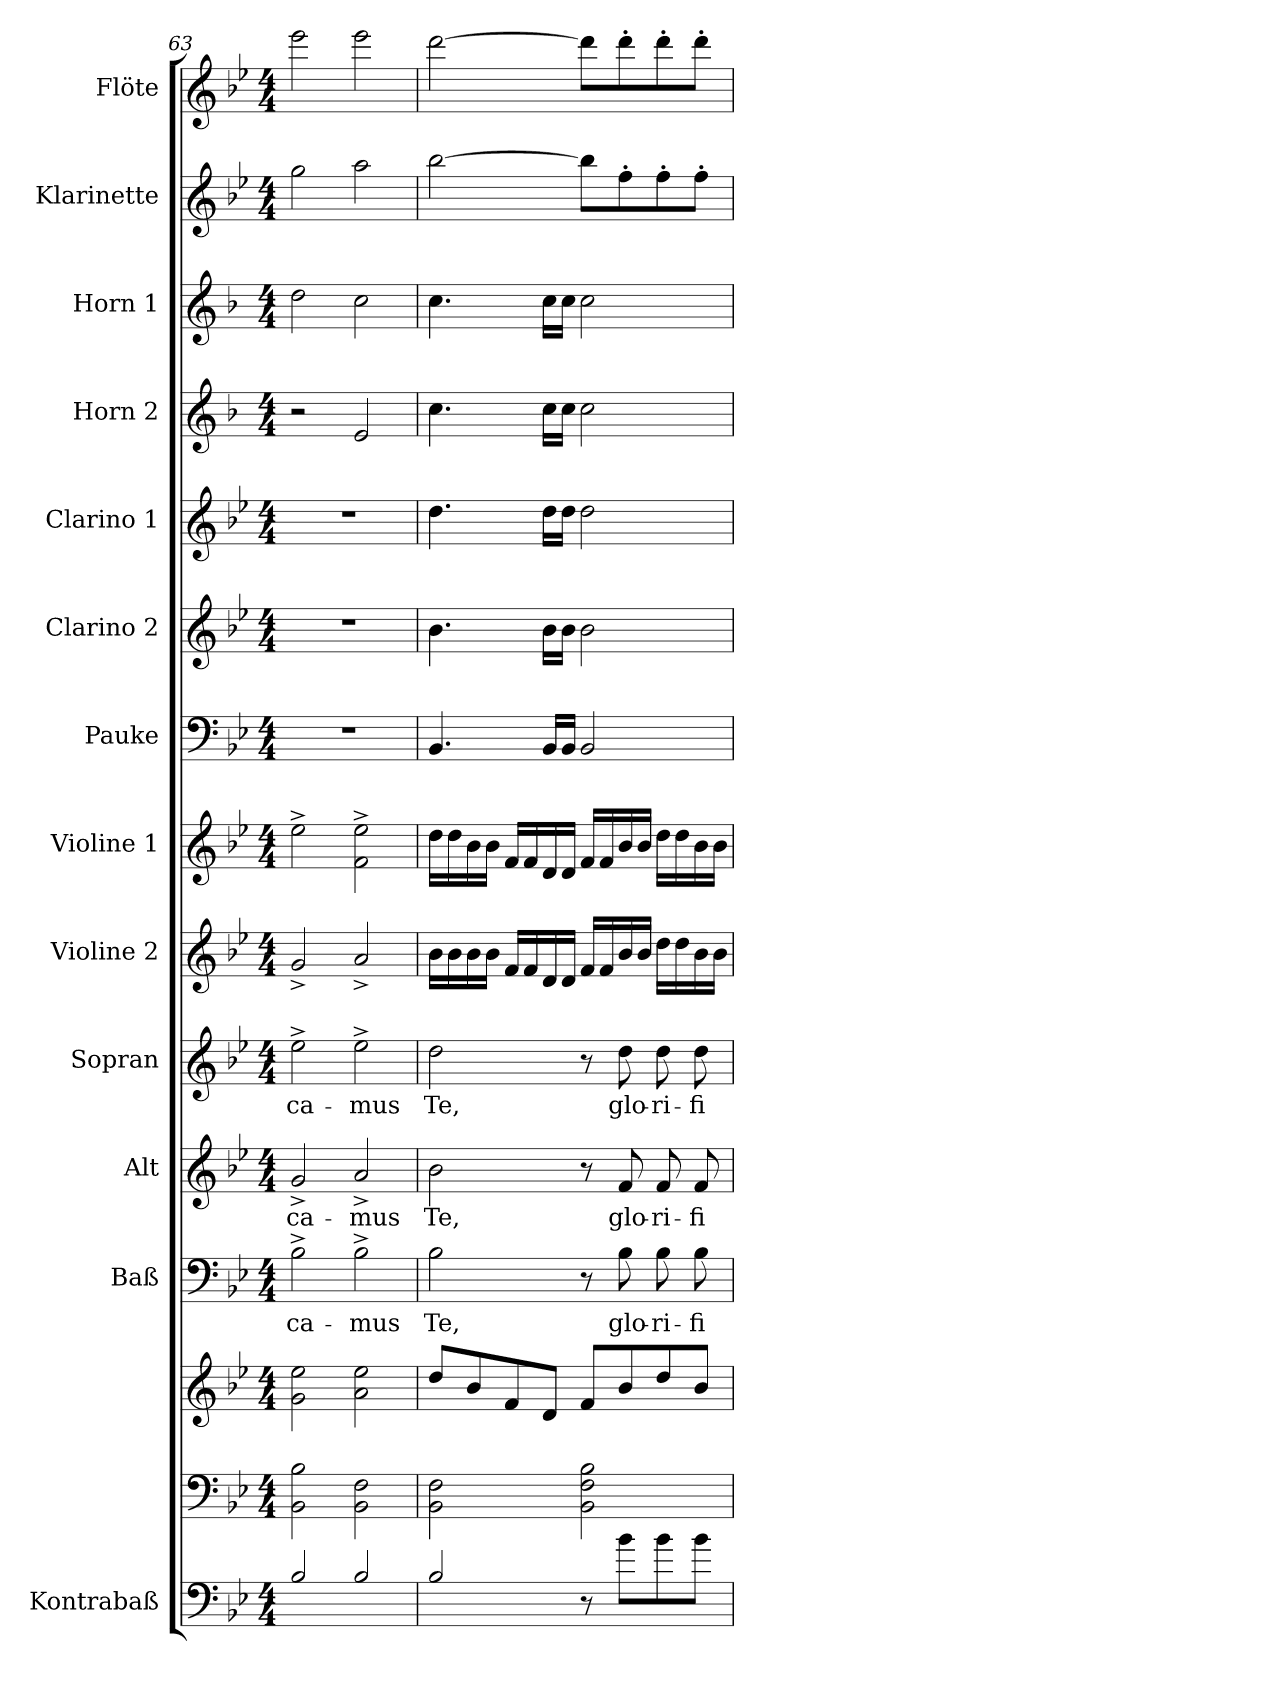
**kern	**kern	**kern	**kern	**text	**kern	**text	**kern	**text	**kern	**kern	**kern	**kern	**kern	**kern	**kern	**kern	**kern
*part14	*part13	*part13	*part12	*part12	*part11	*part11	*part10	*part10	*part9	*part8	*part7	*part6	*part5	*part4	*part3	*part2	*part1
*staff15	*staff14	*staff13	*staff12	*staff12	*staff11	*staff11	*staff10	*staff10	*staff9	*staff8	*staff7	*staff6	*staff5	*staff4	*staff3	*staff2	*staff1
*I"Kontrabaß	*	*	*I"Baß	*	*I"Alt	*	*I"Sopran	*	*I"Violine 2	*I"Violine 1	*I"Pauke	*I"Clarino 2	*I"Clarino 1	*I"Horn 2	*I"Horn 1	*I"Klarinette	*I"Flöte
*I'Kb	*	*	*I'Baß	*	*I'Alt	*	*I'Sop	*	*I'Vln. 2	*I'Vln. 1	*I'Pk.	*	*	*I'Hrn. 2	*I'Hrn. 1	*	*I'Fl.
*clefF4	*clefF4	*clefG2	*clefF4	*	*clefG2	*	*clefG2	*	*clefG2	*clefG2	*clefF4	*clefG2	*clefG2	*clefG2	*clefG2	*clefG2	*clefG2
*ITrd7c12	*	*	*	*	*	*	*	*	*	*	*	*ITrd7c12	*ITrd7c12	*ITrd4c7	*ITrd4c7	*	*
*k[b-e-]	*k[b-e-]	*k[b-e-]	*k[b-e-]	*	*k[b-e-]	*	*k[b-e-]	*	*k[b-e-]	*k[b-e-]	*k[b-e-]	*k[b-e-]	*k[b-e-]	*k[b-e-]	*k[b-e-]	*k[b-e-]	*k[b-e-]
*B-:	*B-:	*B-:	*B-:	*	*B-:	*	*B-:	*	*B-:	*B-:	*B-:	*B-:	*B-:	*B-:	*B-:	*B-:	*B-:
*M4/4	*M4/4	*M4/4	*M4/4	*	*M4/4	*	*M4/4	*	*M4/4	*M4/4	*M4/4	*M4/4	*M4/4	*M4/4	*M4/4	*M4/4	*M4/4
=63	=63	=63	=63	=63	=63	=63	=63	=63	=63	=63	=63	=63	=63	=63	=63	=63	=63
!	!	!	!	!LO:LY:b	!	!LO:LY:b	!	!LO:LY:b	!	!	!	!	!	!	!	!	!
2BB-/	2BB-\ 2B-\	2g\ 2ee-\	2B-^>\	-ca-	2g^</	-ca-	2ee-^>\	-ca-	2g^</	2ee-^>\	1r	1r	1r	2r	2g\	2gg\	2eee-\
!	!	!	!	!LO:LY:b	!	!LO:LY:b	!	!LO:LY:b	!	!	!	!	!	!	!	!	!
2BB-/	2BB-\ 2F\	2a\ 2ee-\	2B-^>\	-mus	2a^</	-mus	2ee-^>\	-mus	2a^</	2f\^> 2ee-\^>	.	.	.	2A/	2f\	2aa\	2eee-\
=64	=64	=64	=64	=64	=64	=64	=64	=64	=64	=64	=64	=64	=64	=64	=64	=64	=64
!	!	!	!	!LO:LY:b	!	!LO:LY:b	!	!LO:LY:b	!	!	!	!	!	!	!	!	!
2BB-/	2BB-\ 2F\	8dd/L	2B-\	Te,	2b-\	Te,	2dd\	Te,	16b-\LL	16dd\LL	4.BB-/	4.B-\	4.d\	4.f\	4.f\	[2bb-\	[2ddd\
.	.	.	.	.	.	.	.	.	16b-\	16dd\	.	.	.	.	.	.	.
.	.	8b-/	.	.	.	.	.	.	16b-\	16b-\	.	.	.	.	.	.	.
.	.	.	.	.	.	.	.	.	16b-\JJ	16b-\JJ	.	.	.	.	.	.	.
.	.	8f/	.	.	.	.	.	.	16f/LL	16f/LL	.	.	.	.	.	.	.
.	.	.	.	.	.	.	.	.	16f/	16f/	.	.	.	.	.	.	.
.	.	8d/J	.	.	.	.	.	.	16d/	16d/	16BB-/LL	16B-\LL	16d\LL	16f\LL	16f\LL	.	.
.	.	.	.	.	.	.	.	.	16d/JJ	16d/JJ	16BB-/JJ	16B-\JJ	16d\JJ	16f\JJ	16f\JJ	.	.
8r	2BB-\ 2F\ 2B-\	8f/L	8r	.	8r	.	8r	.	16f/LL	16f/LL	2BB-/	2B-\	2d\	2f\	2f\	8bb-\L]	8ddd\L]
.	.	.	.	.	.	.	.	.	16f/	16f/	.	.	.	.	.	.	.
!	!	!	!	!LO:LY:b	!	!LO:LY:b	!	!LO:LY:b	!	!	!	!	!	!	!	!	!
8B-\L	.	8b-/	8B-\	glo-	8f/	glo-	8dd\	glo-	16b-/	16b-/	.	.	.	.	.	8ff'>\	8ddd'>\
.	.	.	.	.	.	.	.	.	16b-/JJ	16b-/JJ	.	.	.	.	.	.	.
!	!	!	!	!LO:LY:b	!	!LO:LY:b	!	!LO:LY:b	!	!	!	!	!	!	!	!	!
8B-\	.	8dd/	8B-\	-ri-	8f/	-ri-	8dd\	-ri-	16dd\LL	16dd\LL	.	.	.	.	.	8ff'>\	8ddd'>\
.	.	.	.	.	.	.	.	.	16dd\	16dd\	.	.	.	.	.	.	.
!	!	!	!	!LO:LY:b	!	!LO:LY:b	!	!LO:LY:b	!	!	!	!	!	!	!	!	!
8B-\J	.	8b-/J	8B-\	-fi-	8f/	-fi-	8dd\	-fi-	16b-\	16b-\	.	.	.	.	.	8ff'>\J	8ddd'>\J
.	.	.	.	.	.	.	.	.	16b-\JJ	16b-\JJ	.	.	.	.	.	.	.
=	=	=	=	=	=	=	=	=	=	=	=	=	=	=	=	=	=
*-	*-	*-	*-	*-	*-	*-	*-	*-	*-	*-	*-	*-	*-	*-	*-	*-	*-
